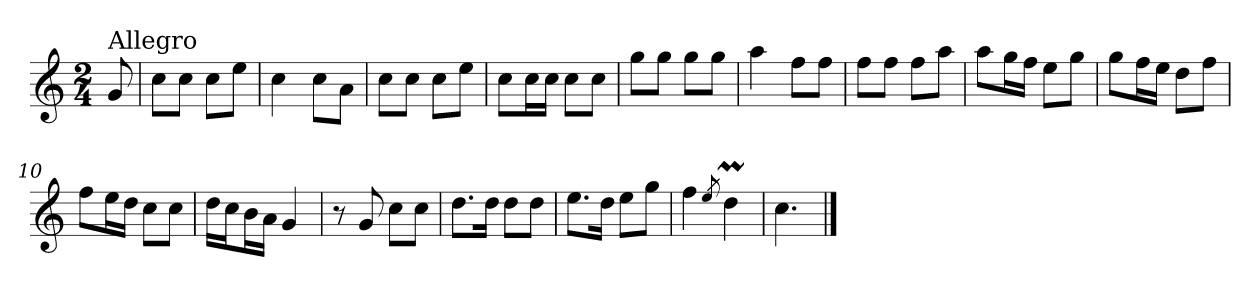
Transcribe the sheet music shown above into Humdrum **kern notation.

**kern
*part1
*staff1
*clefG2
*k[]
*C:
*M2/4
=
!LO:TX:a:t=Allegro
8g/
=1
8cc\L
8cc\J
8cc\L
8ee\J
=2
4cc\
8cc\L
8a\J
=3
8cc\L
8cc\J
8cc\L
8ee\J
=4
8cc\L
16cc\L
16cc\JJ
8cc\L
8cc\J
=5
8gg\L
8gg\J
8gg\L
8gg\J
=6
4aa\
8ff\L
8ff\J
=7
8ff\L
8ff\J
8ff\L
8aa\J
!!LO:LB:g=z
=8
8aa\L
16gg\L
16ff\JJ
8ee\L
8gg\J
=9
8gg\L
16ff\L
16ee\JJ
8dd\L
8ff\J
=10
8ff\L
16ee\L
16dd\JJ
8cc\L
8cc\J
=11
16dd\LL
16cc\J
16b\L
16a\JJ
4g/
=12
8r
8g/
8cc\L
8cc\J
=13
8.dd\L
16dd\Jk
8dd\L
8dd\J
=14
8.ee\L
16dd\Jk
8ee\L
8gg\J
=15
4ff\
8qee/
4ddM\
!!LO:LB:g=z
=16
4.cc\
==
*-
